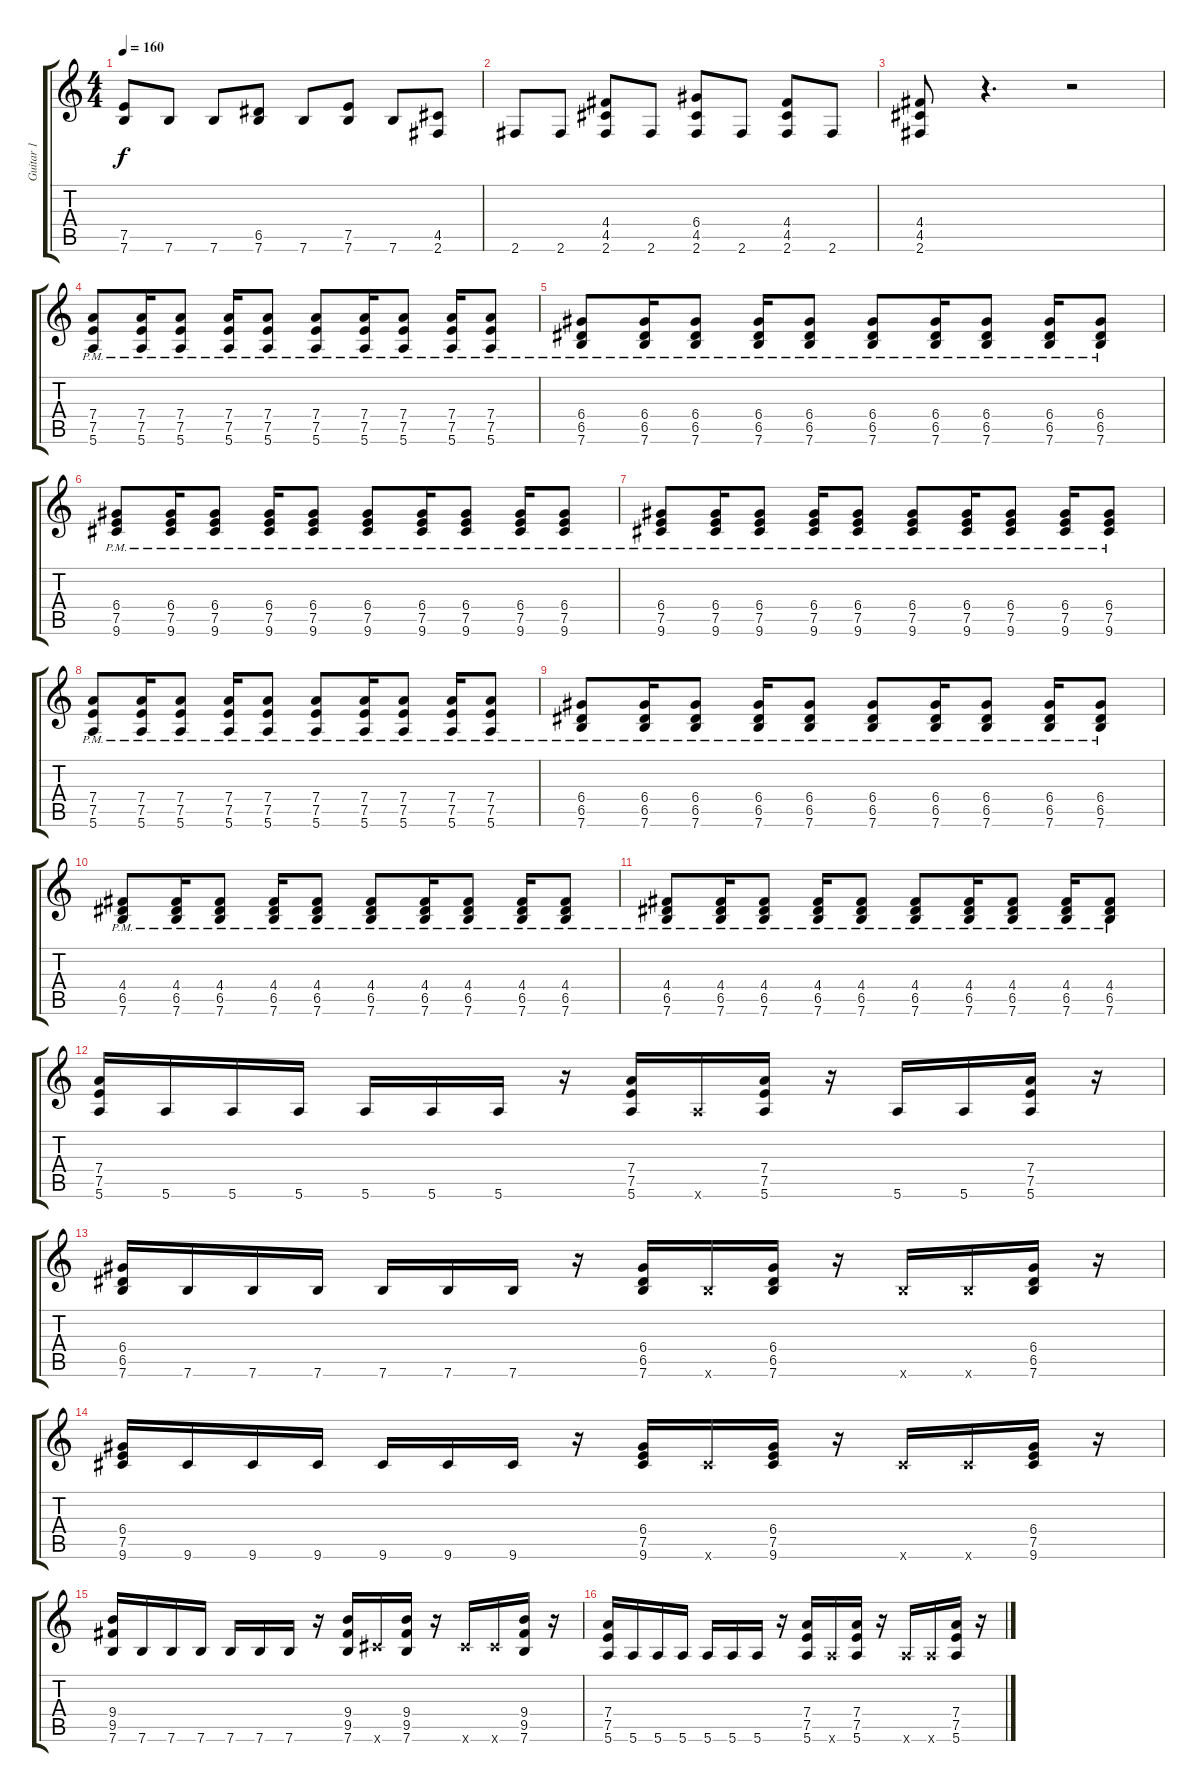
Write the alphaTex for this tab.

\track ("Guitar 1" "Guitar 1") {instrument distortionguitar}
\staff {score tabs}
\tuning (E4 B3 G3 D3 A2 E2) {hide}
\ts (4 4)
\tempo 160
\clef g2
\ks c
(7.5 7.6).8{dy f} 7.6.8 7.6.8 (6.5 7.6).8 7.6.8 (7.5 7.6).8 7.6.8 (4.5 2.6).8 |
2.6.8 2.6.8 (4.4 4.5 2.6).8 2.6.8 (6.4 4.5 2.6).8 2.6.8 (4.4 4.5 2.6).8 2.6.8 |
(4.4 4.5 2.6).8 r.4{d} r.2 |
(7.4{pm} 7.5{pm} 5.6{pm}).8{volume 16} (7.4{pm} 7.5{pm} 5.6{pm}).16 (7.4{pm} 7.5{pm} 5.6{pm}).8 (7.4{pm} 7.5{pm} 5.6{pm}).16 (7.4{pm} 7.5{pm} 5.6{pm}).8 (7.4{pm} 7.5{pm} 5.6{pm}).8 (7.4{pm} 7.5{pm} 5.6{pm}).16 (7.4{pm} 7.5{pm} 5.6{pm}).8 (7.4{pm} 7.5{pm} 5.6{pm}).16 (7.4{pm} 7.5{pm} 5.6{pm}).8 |
(6.4{pm} 6.5{pm} 7.6{pm}).8 (6.4{pm} 6.5{pm} 7.6{pm}).16 (6.4{pm} 6.5{pm} 7.6{pm}).8 (6.4{pm} 6.5{pm} 7.6{pm}).16 (6.4{pm} 6.5{pm} 7.6{pm}).8 (6.4{pm} 6.5{pm} 7.6{pm}).8 (6.4{pm} 6.5{pm} 7.6{pm}).16 (6.4{pm} 6.5{pm} 7.6{pm}).8 (6.4{pm} 6.5{pm} 7.6{pm}).16 (6.4{pm} 6.5{pm} 7.6{pm}).8 |
(6.4{pm} 7.5{pm} 9.6{pm}).8 (6.4{pm} 7.5{pm} 9.6{pm}).16 (6.4{pm} 7.5{pm} 9.6{pm}).8 (6.4{pm} 7.5{pm} 9.6{pm}).16 (6.4{pm} 7.5{pm} 9.6{pm}).8 (6.4{pm} 7.5{pm} 9.6{pm}).8 (6.4{pm} 7.5{pm} 9.6{pm}).16 (6.4{pm} 7.5{pm} 9.6{pm}).8 (6.4{pm} 7.5{pm} 9.6{pm}).16 (6.4{pm} 7.5{pm} 9.6{pm}).8 |
(6.4{pm} 7.5{pm} 9.6{pm}).8 (6.4{pm} 7.5{pm} 9.6{pm}).16 (6.4{pm} 7.5{pm} 9.6{pm}).8 (6.4{pm} 7.5{pm} 9.6{pm}).16 (6.4{pm} 7.5{pm} 9.6{pm}).8 (6.4{pm} 7.5{pm} 9.6{pm}).8 (6.4{pm} 7.5{pm} 9.6{pm}).16 (6.4{pm} 7.5{pm} 9.6{pm}).8 (6.4{pm} 7.5{pm} 9.6{pm}).16 (6.4{pm} 7.5{pm} 9.6{pm}).8 |
(7.4{pm} 7.5{pm} 5.6{pm}).8 (7.4{pm} 7.5{pm} 5.6{pm}).16 (7.4{pm} 7.5{pm} 5.6{pm}).8 (7.4{pm} 7.5{pm} 5.6{pm}).16 (7.4{pm} 7.5{pm} 5.6{pm}).8 (7.4{pm} 7.5{pm} 5.6{pm}).8 (7.4{pm} 7.5{pm} 5.6{pm}).16 (7.4{pm} 7.5{pm} 5.6{pm}).8 (7.4{pm} 7.5{pm} 5.6{pm}).16 (7.4{pm} 7.5{pm} 5.6{pm}).8 |
(6.4{pm} 6.5{pm} 7.6{pm}).8 (6.4{pm} 6.5{pm} 7.6{pm}).16 (6.4{pm} 6.5{pm} 7.6{pm}).8 (6.4{pm} 6.5{pm} 7.6{pm}).16 (6.4{pm} 6.5{pm} 7.6{pm}).8 (6.4{pm} 6.5{pm} 7.6{pm}).8 (6.4{pm} 6.5{pm} 7.6{pm}).16 (6.4{pm} 6.5{pm} 7.6{pm}).8 (6.4{pm} 6.5{pm} 7.6{pm}).16 (6.4{pm} 6.5{pm} 7.6{pm}).8 |
(4.4{pm} 6.5{pm} 7.6{pm}).8 (4.4{pm} 6.5{pm} 7.6{pm}).16 (4.4{pm} 6.5{pm} 7.6{pm}).8 (4.4{pm} 6.5{pm} 7.6{pm}).16 (4.4{pm} 6.5{pm} 7.6{pm}).8 (4.4{pm} 6.5{pm} 7.6{pm}).8 (4.4{pm} 6.5{pm} 7.6{pm}).16 (4.4{pm} 6.5{pm} 7.6{pm}).8 (4.4{pm} 6.5{pm} 7.6{pm}).16 (4.4{pm} 6.5{pm} 7.6{pm}).8 |
(4.4{pm} 6.5{pm} 7.6{pm}).8 (4.4{pm} 6.5{pm} 7.6{pm}).16 (4.4{pm} 6.5{pm} 7.6{pm}).8 (4.4{pm} 6.5{pm} 7.6{pm}).16 (4.4{pm} 6.5{pm} 7.6{pm}).8 (4.4{pm} 6.5{pm} 7.6{pm}).8 (4.4{pm} 6.5{pm} 7.6{pm}).16 (4.4{pm} 6.5{pm} 7.6{pm}).8 (4.4{pm} 6.5{pm} 7.6{pm}).16 (4.4{pm} 6.5{pm} 7.6{pm}).8 |
(7.4 7.5 5.6).16 5.6.16 5.6.16 5.6.16 5.6.16 5.6.16 5.6.16 r.16 (7.4 7.5 5.6).16 5.6{x}.16 (7.4 7.5 5.6).16 r.16 5.6.16 5.6.16 (7.4 7.5 5.6).16 r.16 |
(6.4 6.5 7.6).16 7.6.16 7.6.16 7.6.16 7.6.16 7.6.16 7.6.16 r.16 (6.4 6.5 7.6).16 7.6{x}.16 (6.4 6.5 7.6).16 r.16 7.6{x}.16 7.6{x}.16 (6.4 6.5 7.6).16 r.16 |
(6.4 7.5 9.6).16 9.6.16 9.6.16 9.6.16 9.6.16 9.6.16 9.6.16 r.16 (6.4 7.5 9.6).16 9.6{x}.16 (6.4 7.5 9.6).16 r.16 9.6{x}.16 9.6{x}.16 (6.4 7.5 9.6).16 r.16 |
(9.4 9.5 7.6).16 7.6.16 7.6.16 7.6.16 7.6.16 7.6.16 7.6.16 r.16 (9.4 9.5 7.6).16 9.6{x}.16 (9.4 9.5 7.6).16 r.16 9.6{x}.16 9.6{x}.16 (9.4 9.5 7.6).16 r.16 |
(7.4 7.5 5.6).16 5.6.16 5.6.16 5.6.16 5.6.16 5.6.16 5.6.16 r.16 (7.4 7.5 5.6).16 5.6{x}.16 (7.4 7.5 5.6).16 r.16 5.6{x}.16 5.6{x}.16 (7.4 7.5 5.6).16 r.16
